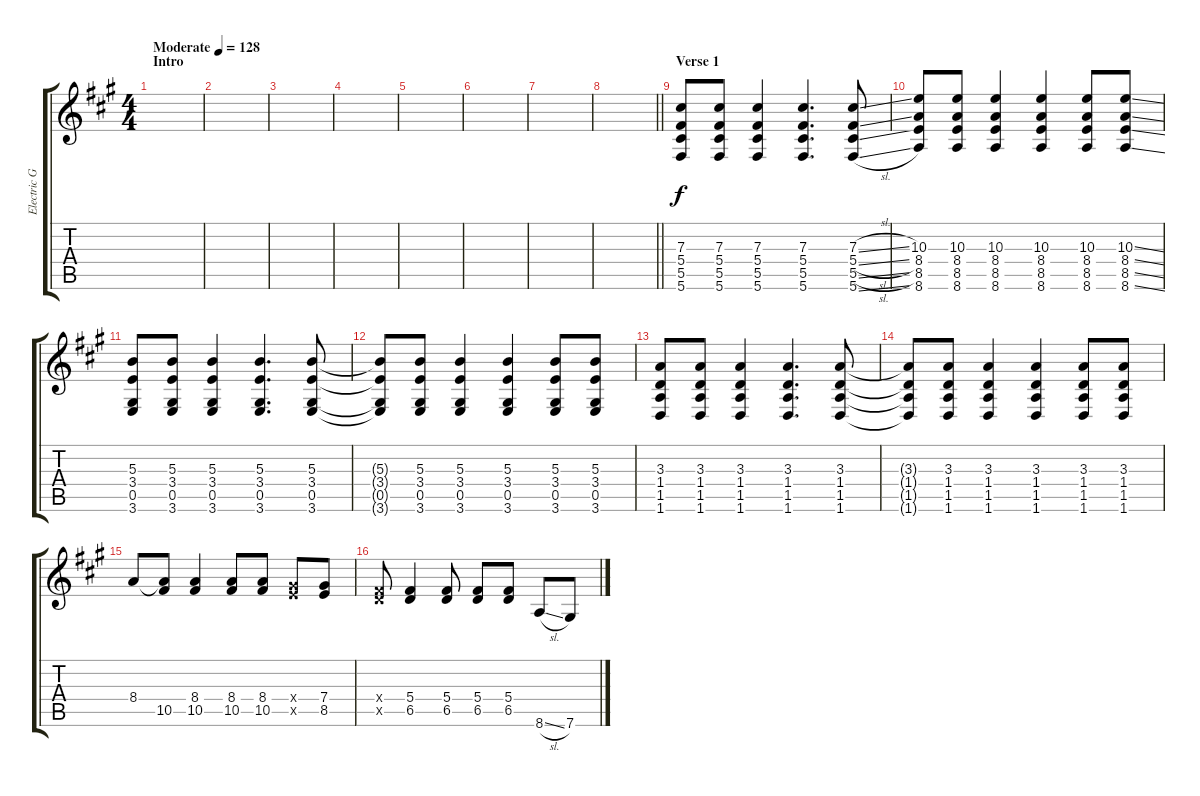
\track ("Electric Guitar 1" "Electric G") {instrument electricguitarjazz}
\staff {score tabs}
\tuning (Eb4 Bb3 Gb3 Db3 Ab2 Db2) {hide}
\ts (4 4)
\section ("" "Intro")
\tempo (128 "Moderate")
\clef g2
\ks f#minor
|
|
|
|
|
|
|
\barLineRight lightlight
|
\section ("" "Verse 1")
(7.3 5.4 5.5 5.6).8 (7.3 5.4 5.5 5.6).8 (7.3 5.4 5.5 5.6).4 (7.3 5.4 5.5 5.6).4{d} (7.3{sl} 5.4{sl} 5.5{sl} 5.6{sl}).8 |
(10.3 8.4 8.5 8.6).8 (10.3 8.4 8.5 8.6).8 (10.3 8.4 8.5 8.6).4 (10.3 8.4 8.5 8.6).4 (10.3 8.4 8.5 8.6).8 (10.3{ss} 8.4{ss} 8.5{ss} 8.6{ss}).8 |
(5.3 3.4 0.5 3.6).8 (5.3 3.4 0.5 3.6).8 (5.3 3.4 0.5 3.6).4 (5.3 3.4 0.5 3.6).4{d} (5.3 3.4 0.5 3.6).8 |
(5.3{t} 3.4{t} 0.5{t} 3.6{t}).8 (5.3 3.4 0.5 3.6).8 (5.3 3.4 0.5 3.6).4 (5.3 3.4 0.5 3.6).4 (5.3 3.4 0.5 3.6).8 (5.3 3.4 0.5 3.6).8 |
(3.3 1.4 1.5 1.6).8 (3.3 1.4 1.5 1.6).8 (3.3 1.4 1.5 1.6).4 (3.3 1.4 1.5 1.6).4{d} (3.3 1.4 1.5 1.6).8 |
(3.3{t} 1.4{t} 1.5{t} 1.6{t}).8 (3.3 1.4 1.5 1.6).8 (3.3 1.4 1.5 1.6).4 (3.3 1.4 1.5 1.6).4 (3.3 1.4 1.5 1.6).8 (3.3 1.4 1.5 1.6).8 |
8.4.8 (8.4{t} 10.5).8 (8.4 10.5).4 (8.4 10.5).8 (8.4 10.5).8 (7.4{x} 8.5{x}).8 (7.4 8.5).8 |
(5.4{x} 6.5{x}).8 (5.4 6.5).4 (5.4 6.5).8 (5.4 6.5).8 (5.4 6.5).8 8.6{sl}.8 7.6.8
